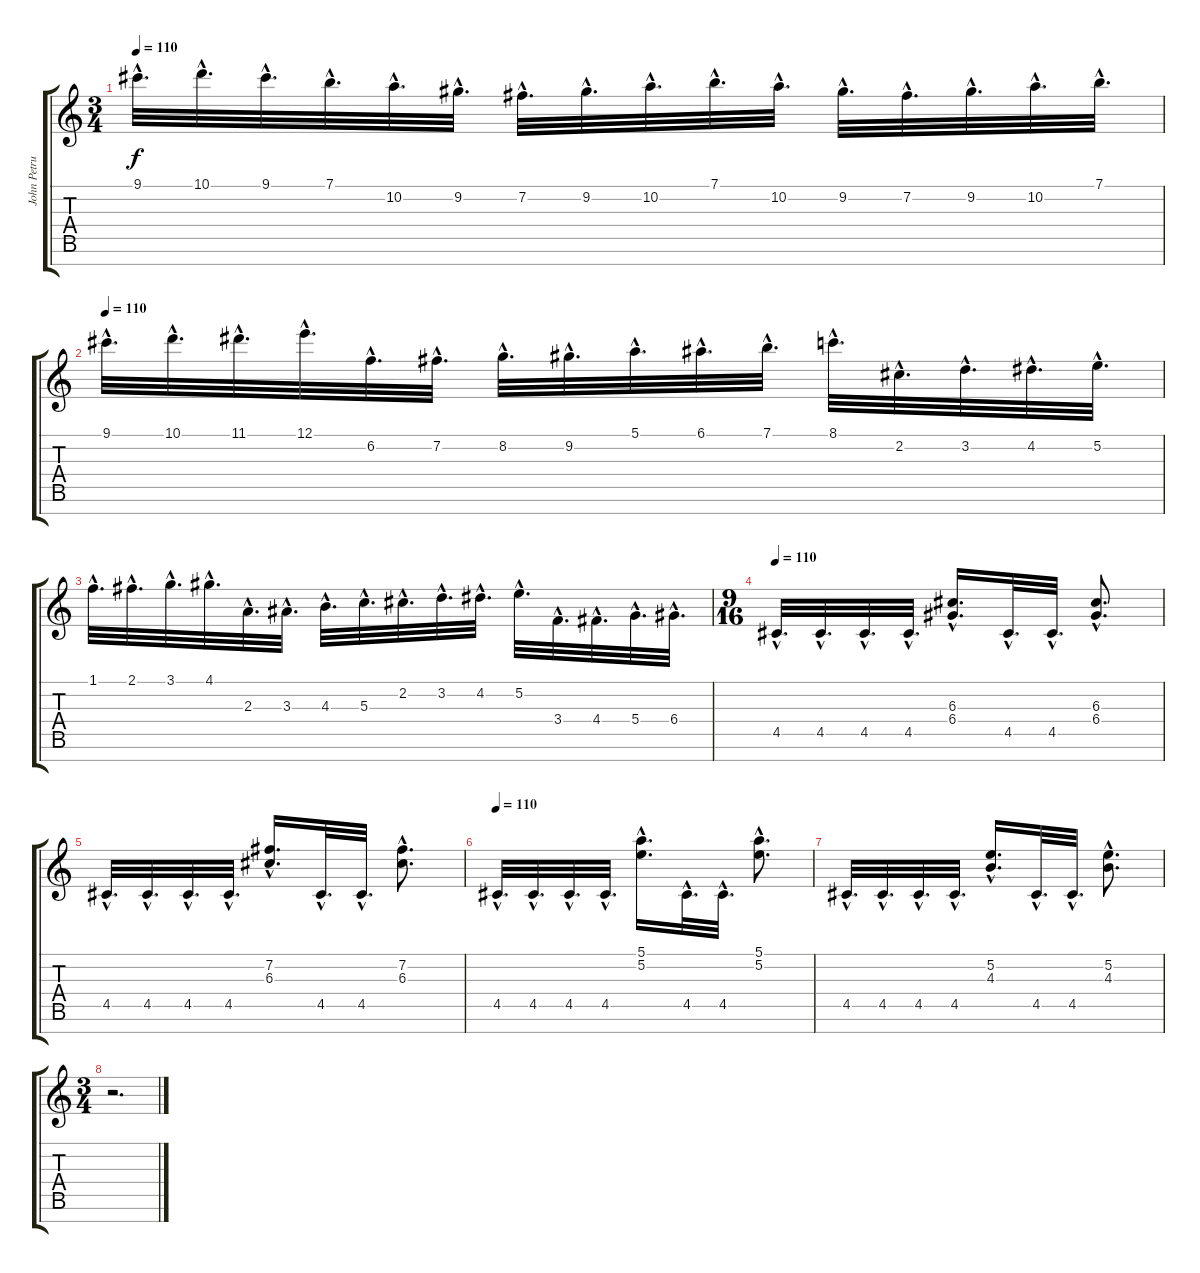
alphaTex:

\track ("John Petrucci" "John Petru") {instrument acousticguitarsteel}
\staff {score tabs}
\tuning (E4 B3 G3 D3 A2 E2 B1) {hide}
\ts (3 4)
\tempo 110
\clef g2
\ks c
9.1{hac}.32{d dy f} 10.1{hac}.32{d} 9.1{hac}.32{d} 7.1{hac}.32{d} 10.2{hac}.32{d} 9.2{hac}.32{d} 7.2{hac}.32{d} 9.2{hac}.32{d} 10.2{hac}.32{d} 7.1{hac}.32{d} 10.2{hac}.32{d} 9.2{hac}.32{d} 7.2{hac}.32{d} 9.2{hac}.32{d} 10.2{hac}.32{d} 7.1{hac}.32{d} |
\tempo 110
9.1{hac}.32{d instrument distortionguitar} 10.1{hac}.32{d} 11.1{hac}.32{d} 12.1{hac}.32{d} 6.2{hac}.32{d} 7.2{hac}.32{d} 8.2{hac}.32{d} 9.2{hac}.32{d} 5.1{hac}.32{d} 6.1{hac}.32{d} 7.1{hac}.32{d} 8.1{hac}.32{d} 2.2{hac}.32{d} 3.2{hac}.32{d} 4.2{hac}.32{d} 5.2{hac}.32{d} |
1.1{hac}.32{d} 2.1{hac}.32{d} 3.1{hac}.32{d} 4.1{hac}.32{d} 2.3{hac}.32{d} 3.3{hac}.32{d} 4.3{hac}.32{d} 5.3{hac}.32{d} 2.2{hac}.32{d} 3.2{hac}.32{d} 4.2{hac}.32{d} 5.2{hac}.32{d} 3.4{hac}.32{d} 4.4{hac}.32{d} 5.4{hac}.32{d} 6.4{hac}.32{d} |
\ts (9 16)
\tempo 110
4.5{hac}.32{d instrument distortionguitar} 4.5{hac}.32{d} 4.5{hac}.32{d} 4.5{hac}.32{d} (6.3{hac} 6.4{hac}).16{d} 4.5{hac}.32{d} 4.5{hac}.32{d} (6.3{hac} 6.4{hac}).8{d} |
4.5{hac}.32{d} 4.5{hac}.32{d} 4.5{hac}.32{d} 4.5{hac}.32{d} (7.2{hac} 6.3{hac}).16{d} 4.5{hac}.32{d} 4.5{hac}.32{d} (7.2{hac} 6.3{hac}).8{d} |
\tempo 110
4.5{hac}.32{d instrument distortionguitar} 4.5{hac}.32{d} 4.5{hac}.32{d} 4.5{hac}.32{d} (5.1{hac} 5.2{hac}).16{d} 4.5{hac}.32{d} 4.5{hac}.32{d} (5.1{hac} 5.2{hac}).8{d} |
4.5{hac}.32{d} 4.5{hac}.32{d} 4.5{hac}.32{d} 4.5{hac}.32{d} (5.2{hac} 4.3{hac}).16{d} 4.5{hac}.32{d} 4.5{hac}.32{d} (5.2{hac} 4.3{hac}).8{d} |
\ts (3 4)
r.2{d}
